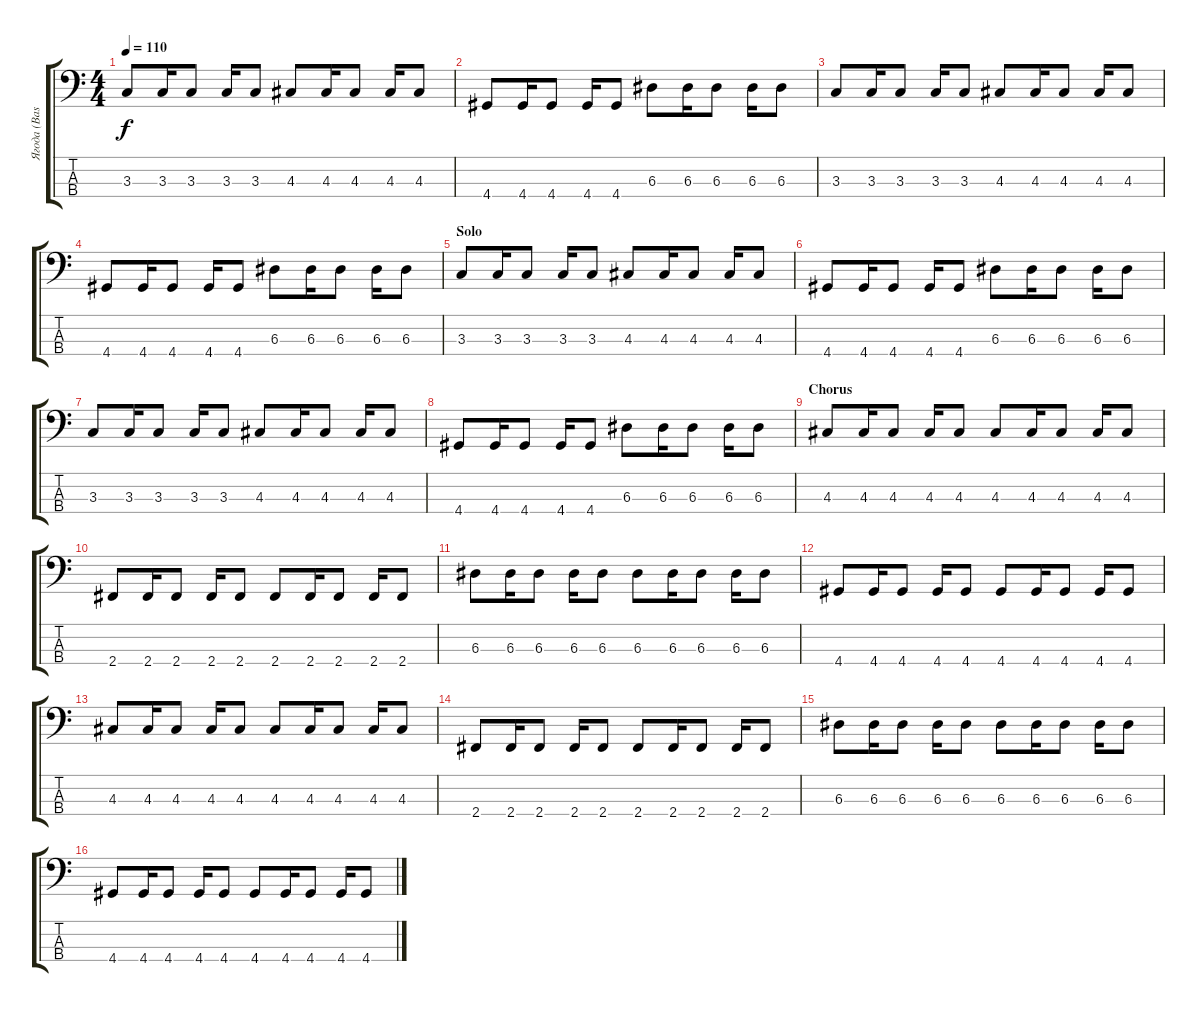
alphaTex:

\track ("Ягода (Bass)" "Ягода (Bas") {instrument electricbassfinger}
\staff {score tabs}
\tuning (G2 D2 A1 E1) {hide}
\ts (4 4)
\tempo 110
\clef f4
\ks c
3.3.8{dy f} 3.3.16 3.3.8 3.3.16 3.3.8 4.3.8 4.3.16 4.3.8 4.3.16 4.3.8 |
4.4.8 4.4.16 4.4.8 4.4.16 4.4.8 6.3.8 6.3.16 6.3.8 6.3.16 6.3.8 |
3.3.8 3.3.16 3.3.8 3.3.16 3.3.8 4.3.8 4.3.16 4.3.8 4.3.16 4.3.8 |
4.4.8 4.4.16 4.4.8 4.4.16 4.4.8 6.3.8 6.3.16 6.3.8 6.3.16 6.3.8 |
\section ("" "Solo")
3.3.8 3.3.16 3.3.8 3.3.16 3.3.8 4.3.8 4.3.16 4.3.8 4.3.16 4.3.8 |
4.4.8 4.4.16 4.4.8 4.4.16 4.4.8 6.3.8 6.3.16 6.3.8 6.3.16 6.3.8 |
3.3.8 3.3.16 3.3.8 3.3.16 3.3.8 4.3.8 4.3.16 4.3.8 4.3.16 4.3.8 |
4.4.8 4.4.16 4.4.8 4.4.16 4.4.8 6.3.8 6.3.16 6.3.8 6.3.16 6.3.8 |
\section ("" "Chorus")
4.3.8 4.3.16 4.3.8 4.3.16 4.3.8 4.3.8 4.3.16 4.3.8 4.3.16 4.3.8 |
2.4.8 2.4.16 2.4.8 2.4.16 2.4.8 2.4.8 2.4.16 2.4.8 2.4.16 2.4.8 |
6.3.8 6.3.16 6.3.8 6.3.16 6.3.8 6.3.8 6.3.16 6.3.8 6.3.16 6.3.8 |
4.4.8 4.4.16 4.4.8 4.4.16 4.4.8 4.4.8 4.4.16 4.4.8 4.4.16 4.4.8 |
4.3.8 4.3.16 4.3.8 4.3.16 4.3.8 4.3.8 4.3.16 4.3.8 4.3.16 4.3.8 |
2.4.8 2.4.16 2.4.8 2.4.16 2.4.8 2.4.8 2.4.16 2.4.8 2.4.16 2.4.8 |
6.3.8 6.3.16 6.3.8 6.3.16 6.3.8 6.3.8 6.3.16 6.3.8 6.3.16 6.3.8 |
4.4.8 4.4.16 4.4.8 4.4.16 4.4.8 4.4.8 4.4.16 4.4.8 4.4.16 4.4.8
